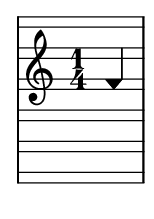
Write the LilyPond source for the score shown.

\version "2.14.0"

\header {
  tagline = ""
}

\paper {
  #(set-paper-size "a10")
}

%Customizing note head stencils based on pitch
%Defining stencils

upTriangle =
#(ly:make-stencil 
	(list 'embedded-ps
    "gsave
      currentpoint translate
      newpath
      -.1875 -.5 moveto
      .65625 .5 lineto
      1.5 -.5 lineto
      closepath
      fill
      grestore" )
    (cons -.1875 1.5)
    (cons -.5 .5)
)

downTriangle =
#(ly:make-stencil 
	(list 'embedded-ps
    "gsave
      currentpoint translate

      newpath
      .08 .34 moveto
      .65625 -.4 lineto
      1.2325 .34 lineto
      closepath
      0.12 setlinewidth
      stroke      

      newpath
      -.0775 .43 moveto
      .65625 -.43 lineto
      1.39 .43 lineto
      closepath
      0.1 setlinewidth
      stroke      
	  
	  newpath
      -.1675 .48 moveto
      .65625 -.48 lineto
      1.48 .48 lineto
      closepath
      0.04 setlinewidth
      stroke

      grestore" )
    (cons -.1875 1.5)
    (cons -.5 .5)
)

upTriLgr = 
#(ly:make-stencil 
	(list 'embedded-ps
    "gsave
      currentpoint translate
      newpath
      -.1875 -.5 moveto
      .65625 .5 lineto
      1.5 -.5 lineto
      closepath
      fill
	  newpath
	  -.5 0 moveto
	  1.8 0 lineto
      closepath
      .19 setlinewidth
      stroke  
      grestore" )
    (cons -.1875 1.5)
    (cons -.5 .5)
)

downTriLgr =
#(ly:make-stencil 
	(list 'embedded-ps
    "gsave
      currentpoint translate
      newpath
      .08 .34 moveto
      .65625 -.4 lineto
      1.2325 .34 lineto
      closepath
      0.12 setlinewidth
      stroke      
      newpath
      -.0775 .43 moveto
      .65625 -.43 lineto
      1.39 .43 lineto
      closepath
      0.1 setlinewidth
      stroke      
	  newpath
      -.1675 .48 moveto
      .65625 -.48 lineto
      1.48 .48 lineto
      closepath
      0.04 setlinewidth
      stroke
	  newpath
	  -.5 0 moveto
	  1.8 0 lineto
      closepath
      .19 setlinewidth
      stroke  
      grestore" )
    (cons -.1875 1.5)
    (cons -.5 .5)
)

%Based on the pitch's semitone, which note head
#(define (semitone-to-stencil semitone)
         (let ((s (modulo semitone 12)))
         	(case s
		((11) upTriLgr)
		((0) downTriLgr)
		(else (if (= (remainder semitone 2) 0) downTriangle upTriangle))
	))
)

%Get the pitch from the grob, convert to semitone, and send it on
#(define (stencil-notehead grob)
   (semitone-to-stencil 
	 (ly:pitch-semitones (ly:event-property (event-cause grob) 'pitch))))


%Begin stem attachment adjustment code
%Assign stem attachment values to variables

upTriUpStem 	= #'(1 . -1)
upTridownStem 	= #'(1 . .9)
downTriUpStem	= #'(1 . .9)
downTriDownStem	= #'(1 . -1)

%Based on the pitch, is the stem up or down, 
%Then based on pitch is the note head an up or down triangle

#(define (pitch-to-stem pitch stemdir)
	(if (= (modulo (ly:pitch-semitones pitch) 2) 1) 
		(if (= UP stemdir) upTriUpStem upTridownStem)		
		(if (= DOWN stemdir) downTriDownStem downTriUpStem)
	)
)

%Get the stem from notehead grob
#(define (notehead-get-notecolumn nhgrob)
   (ly:grob-parent nhgrob X))

#(define (notehead-get-stem nhgrob)
   (let ((notecolumn (notehead-get-notecolumn nhgrob)))
     (ly:grob-object notecolumn 'stem)))

%Get the pitch and stem direction from the grob and send it on
#(define (stem-adjuster nhgrob)
	(pitch-to-stem
	    (ly:event-property (event-cause nhgrob) 'pitch) 
		(ly:grob-property (notehead-get-stem nhgrob) 'direction) ))

%Begin double-stem for half note code
#(define (doubleStemmer grob)
   (if (= 1 (ly:grob-property grob 'duration-log))

		(ly:stencil-combine-at-edge
              (ly:stem::print grob)
              X
              (- (ly:grob-property grob 'direction))
              (ly:stem::print grob)
              -.42 0) ;; note: use .15 for other side

		(ly:stem::print grob)
	)
)

%End customization scripts


upTriangleEmpty =
#(ly:make-stencil 
	(list 'embedded-ps
    "gsave
      currentpoint translate
      newpath
      -.1875 -.5 moveto
      .65625 .5 lineto
      1.5 -.5 lineto
      closepath
      0.19 setlinewidth
      stroke
      grestore" )
    (cons -.1875 1.5)
    (cons -.5 .5)
)

upTriangleFull =
#(ly:make-stencil 
	(list 'embedded-ps
    "gsave
      currentpoint translate
      newpath
      -.1875 -.5 moveto
      .65625 .5 lineto
      1.5 -.5 lineto
      closepath
      fill
      grestore" )
    (cons -.1875 1.5)
    (cons -.5 .5)
)

downTriangleEmpty =
#(ly:make-stencil 
	(list 'embedded-ps
    "gsave
      currentpoint translate

      newpath
      .08 .34 moveto
      .65625 -.4 lineto
      1.2325 .34 lineto
      closepath
      0.12 setlinewidth
      stroke      

      newpath
      -.0775 .43 moveto
      .65625 -.43 lineto
      1.39 .43 lineto
      closepath
      0.1 setlinewidth
      stroke      
	  
	  newpath
      -.1675 .48 moveto
      .65625 -.48 lineto
      1.48 .48 lineto
      closepath
      0.04 setlinewidth
      stroke

      grestore" )
    (cons -.1875 1.5)
    (cons -.5 .5)
)

downTriangleFull =
#(ly:make-stencil 
	(list 'embedded-ps
    "gsave
      currentpoint translate

      newpath
      .08 .34 moveto
      .65625 -.4 lineto
      1.2325 .34 lineto
      closepath
      0.12 setlinewidth
      stroke      

      newpath
      -.0775 .43 moveto
      .65625 -.43 lineto
      1.39 .43 lineto
      closepath
      0.1 setlinewidth
      stroke      
	  
	  newpath
      -.1675 .48 moveto
      .65625 -.48 lineto
      1.48 .48 lineto
      closepath
      fill

      grestore" )
    (cons -.1875 1.5)
    (cons -.5 .5)
)

upTriLgr = 
#(ly:make-stencil 
	(list 'embedded-ps
    "gsave
      currentpoint translate
      newpath
      -.1875 -.5 moveto
      .65625 .5 lineto
      1.5 -.5 lineto
      closepath
      0.19 setlinewidth
      stroke
	  newpath
	  -.5 0 moveto
	  1.8 0 lineto
      closepath
      .19 setlinewidth
      stroke  
      grestore" )
    (cons -.1875 1.5)
    (cons -.5 .5)
)

downTriLgr =
#(ly:make-stencil 
	(list 'embedded-ps
    "gsave
      currentpoint translate
      newpath
      .08 .34 moveto
      .65625 -.4 lineto
      1.2325 .34 lineto
      closepath
      0.12 setlinewidth
      stroke      
      newpath
      -.0775 .43 moveto
      .65625 -.43 lineto
      1.39 .43 lineto
      closepath
      0.1 setlinewidth
      stroke      
	  newpath
      -.1675 .48 moveto
      .65625 -.48 lineto
      1.48 .48 lineto
      closepath
      0.04 setlinewidth
      stroke
	  newpath
	  -.5 0 moveto
	  1.8 0 lineto
      closepath
      .19 setlinewidth
      stroke  
      grestore" )
    (cons -.1875 1.5)
    (cons -.5 .5)
)

%Based on the pitch's semitone, which note head
#(define (semitone-to-stencil semitone)
         (let ((s (modulo semitone 12)))
         	(case s
		((11) upTriLgr)
		((0) downTriLgr)
                ((2 4) downTriangleEmpty)
                ((5 7 9) upTriangleEmpty)
                ((1 3) upTriangleFull)
                ((6 8 10) downTriangleFull)
	))
)

%Get the pitch from the grob, convert to semitone, and send it on
#(define (stencil-notehead grob)
   (semitone-to-stencil 
	 (ly:pitch-semitones (ly:event-property (event-cause grob) 'pitch))))


%Begin stem attachment adjustment code
%Assign stem attachment values to variables

upTriUpStem 	= #'(1 . -1)
upTridownStem 	= #'(1 . .9)
downTriUpStem	= #'(1 . .9)
downTriDownStem	= #'(1 . -1)

%Based on the pitch, is the stem up or down, 
%Then based on pitch is the note head an up or down triangle

#(define (pitch-to-stem pitch stemdir)
	(if (= (modulo (ly:pitch-semitones pitch) 2) 1) 
		(if (= UP stemdir) upTriUpStem upTridownStem)		
		(if (= DOWN stemdir) downTriDownStem downTriUpStem)
	)
)

%Get the stem from notehead grob
#(define (notehead-get-notecolumn nhgrob)
   (ly:grob-parent nhgrob X))

#(define (notehead-get-stem nhgrob)
   (let ((notecolumn (notehead-get-notecolumn nhgrob)))
     (ly:grob-object notecolumn 'stem)))

%Get the pitch and stem direction from the grob and send it on
#(define (stem-adjuster nhgrob)
	(pitch-to-stem
	    (ly:event-property (event-cause nhgrob) 'pitch) 
		(ly:grob-property (notehead-get-stem nhgrob) 'direction) ))

%Begin double-stem for half note code
#(define (doubleStemmer grob)
   (if (= 1 (ly:grob-property grob 'duration-log))

		(ly:stencil-combine-at-edge
              (ly:stem::print grob)
              X
              (- (ly:grob-property grob 'direction))
              (ly:stem::print grob)
              -.42 0) ;; note: use .15 for other side

		(ly:stem::print grob)
	)
)

%End customization scripts

down = {
      \override Stem #'direction = #DOWN     
}

up = {
      \override Stem #'direction = #UP
}

nl = {
      \once \override Score.RehearsalMark #'transparent = ##t
      \mark "C"
}

tn = {
  \override Staff.StaffSymbol #'line-positions = #'(10 8 4 2 -2 -4 -8 -10 -14 -16 -20 -22)
  \override NoteHead #'stem-attachment = #stem-adjuster
  \override NoteHead #'stencil = #stencil-notehead
  \override Stem #'stencil = #doubleStemmer
}

notes = \relative c {
      \time 1/4
      \autoBeamOff

      \up
      fis'4
}

\new Staff \with {
  \remove "Accidental_engraver"
  \remove "Key_engraver" 
  staffLineLayoutFunction = #(lambda (p) (floor (/ (+ (ly:pitch-semitones p) 1) 2)))
  middleCPosition = #-6
  clefGlyph = #"clefs.G"
  clefPosition = #(+ -6 4)
}
{
  \tn
  \notes 
}


